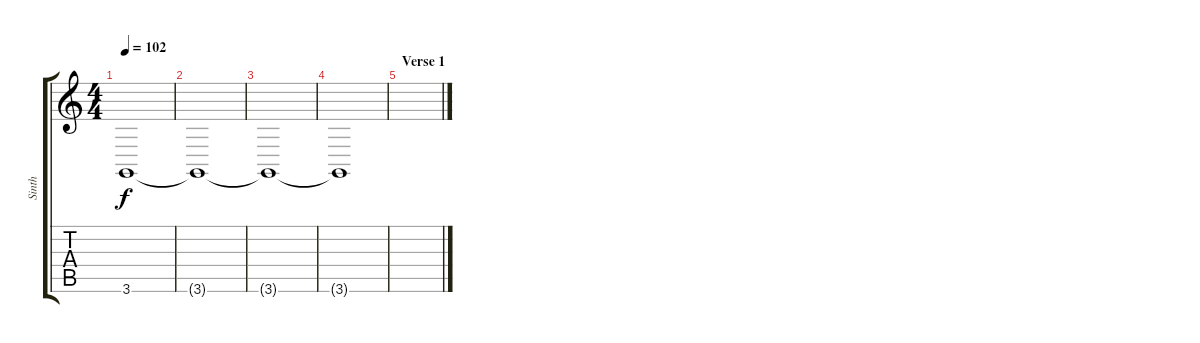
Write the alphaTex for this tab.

\track ("Sinth" "Sinth") {instrument lead2sawtooth}
\staff {score tabs}
\tuning (E4 B3 G3 D3 A2 E2) {hide}
\ts (4 4)
\tempo 102
\clef g2
\ks c
3.6{t}.1{dy f} |
3.6{t}.1 |
3.6{t}.1 |
3.6{t}.1 |
\section ("" "Verse 1")
